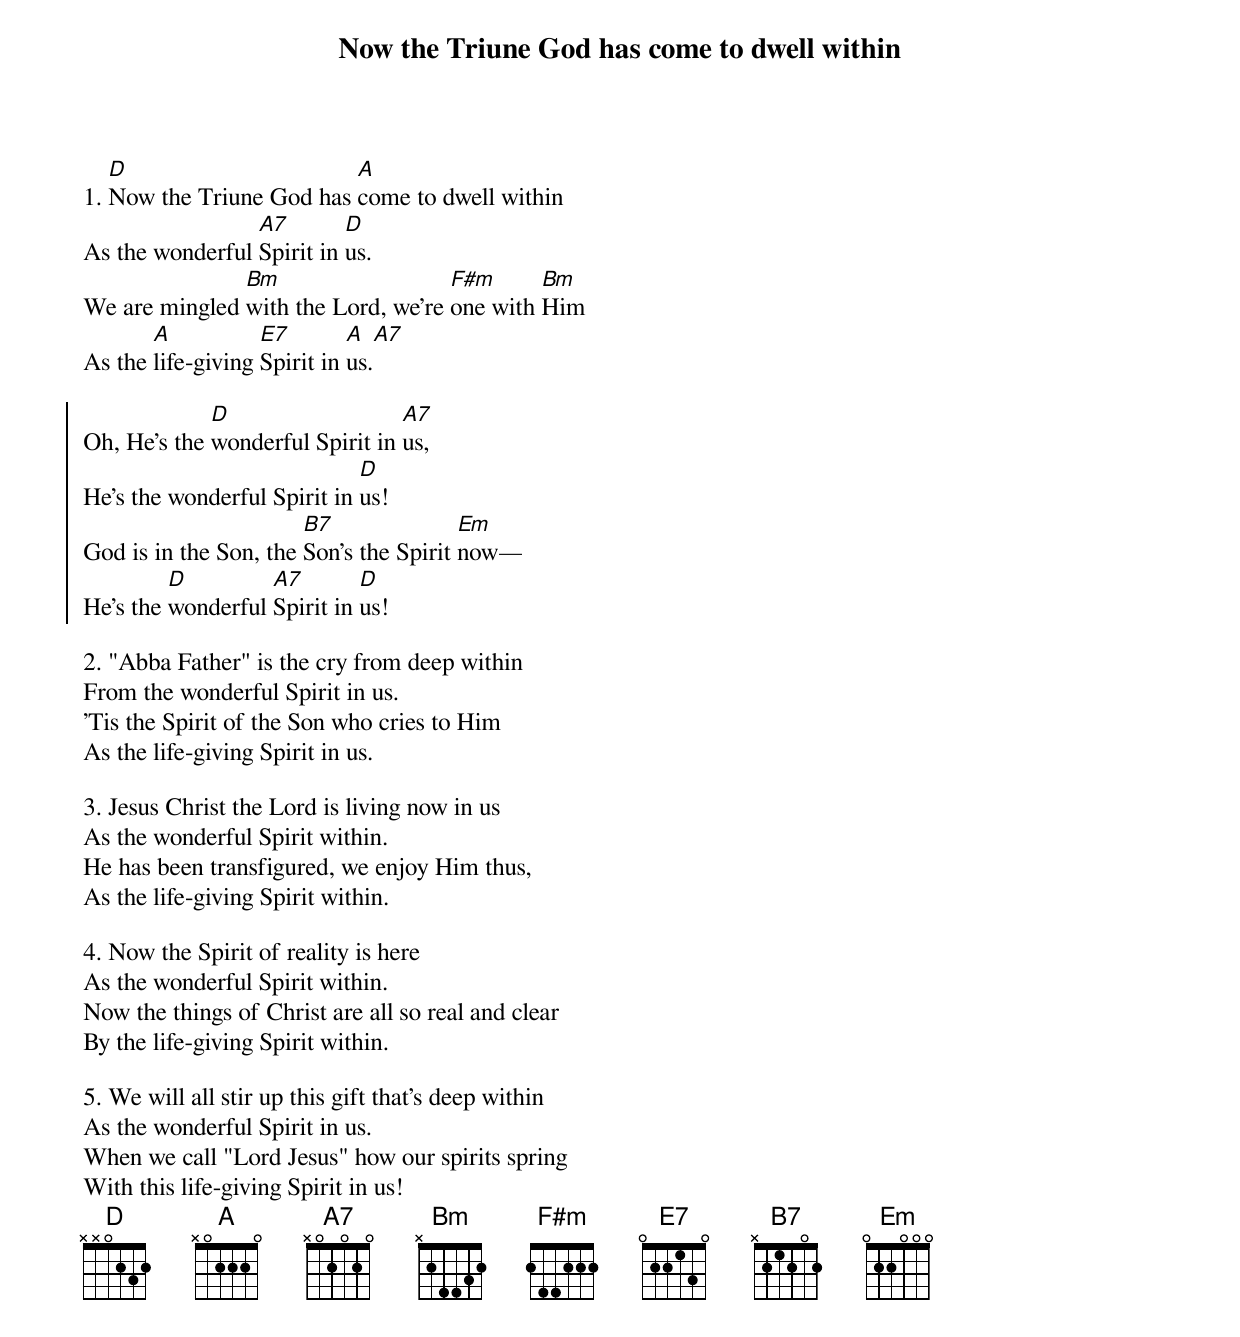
{t:Now the Triune God has come to dwell within}

1. [D]Now the Triune God has [A]come to dwell within
As the wonderful [A7]Spirit in [D]us.
We are mingled [Bm]with the Lord, we're [F#m]one with [Bm]Him
As the [A]life-giving [E7]Spirit in [A]us.[A7]

{soc}
Oh, He's the [D]wonderful Spirit in [A7]us,
He's the wonderful Spirit in [D]us!
God is in the Son, the [B7]Son's the Spirit [Em]now—
He's the [D]wonderful [A7]Spirit in [D]us!
{eoc}

2. "Abba Father" is the cry from deep within
From the wonderful Spirit in us.
'Tis the Spirit of the Son who cries to Him
As the life-giving Spirit in us.

3. Jesus Christ the Lord is living now in us
As the wonderful Spirit within.
He has been transfigured, we enjoy Him thus,
As the life-giving Spirit within.

4. Now the Spirit of reality is here
As the wonderful Spirit within.
Now the things of Christ are all so real and clear
By the life-giving Spirit within.

5. We will all stir up this gift that's deep within
As the wonderful Spirit in us.
When we call "Lord Jesus" how our spirits spring
With this life-giving Spirit in us!
